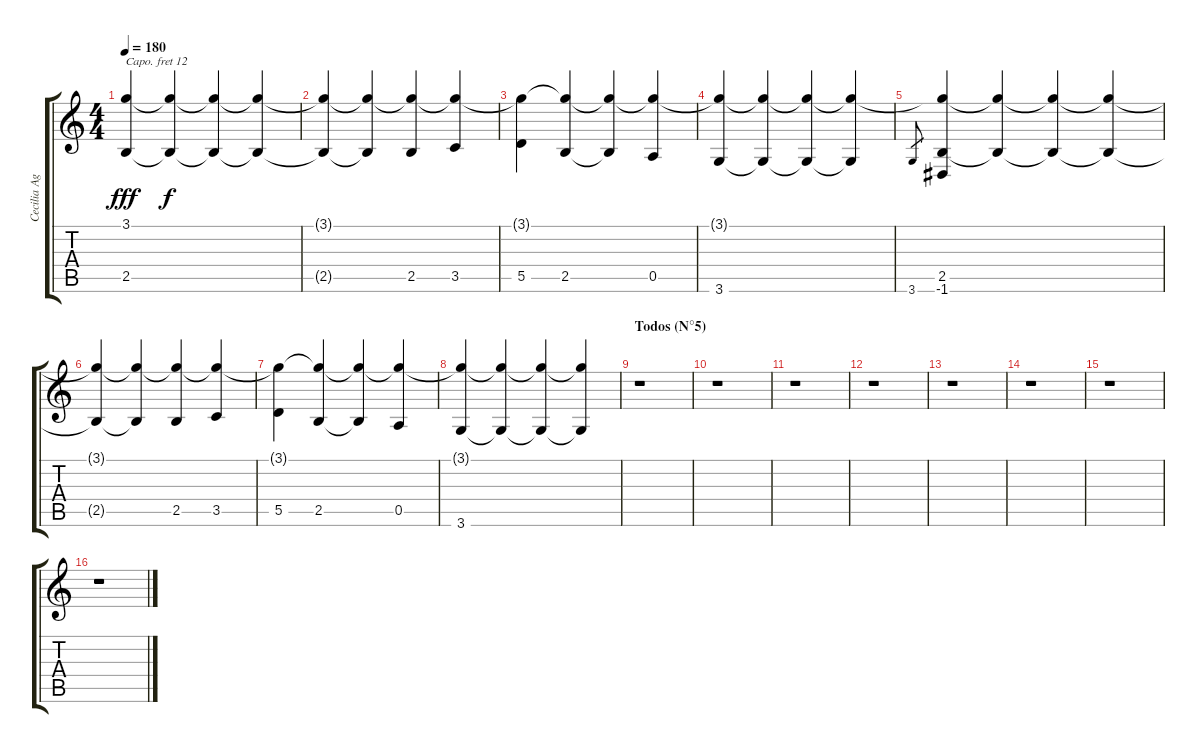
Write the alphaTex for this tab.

\track ("Cecilia Aguayo (Sintetizador 3)" "Cecilia Ag") {instrument synthstrings1}
\staff {score tabs}
\capo 12
\tuning (E4 B3 G3 D3 A2 E2) {hide}
\ts (4 4)
\tempo 180
\clef g2
\ks c
(3.1 2.5).4{dy fff volume 7} (3.1{t} 2.5{t}).4{dy f} (3.1{t} 2.5{t}).4 (3.1{t} 2.5{t}).4 |
(3.1{t} 2.5{t}).4 (3.1{t} 2.5{t}).4 (3.1{t} 2.5).4 (3.1{t} 3.5).4 |
(3.1{t} 5.5).4 (3.1{t} 2.5).4 (3.1{t} 2.5{t}).4 (3.1{t} 0.5).4 |
(3.1{t} 3.6).4 (3.1{t} 3.6{t}).4 (3.1{t} 3.6{t}).4 (3.1{t} 3.6{t}).4 |
3.6.8{gr} (3.1{t} 2.5 -1.6).4 (3.1{t} 2.5{t}).4 (3.1{t} 2.5{t}).4 (3.1{t} 2.5{t}).4 |
(3.1{t} 2.5{t}).4 (3.1{t} 2.5{t}).4 (3.1{t} 2.5).4 (3.1{t} 3.5).4 |
(3.1{t} 5.5).4 (3.1{t} 2.5).4 (3.1{t} 2.5{t}).4 (3.1{t} 0.5).4 |
(3.1{t} 3.6).4 (3.1{t} 3.6{t}).4 (3.1{t} 3.6{t}).4 (3.1{t} 3.6{t}).4 |
\section ("" "Todos (N°5)")
r.1 |
r.1 |
r.1 |
r.1 |
r.1 |
r.1 |
r.1 |
r.1
